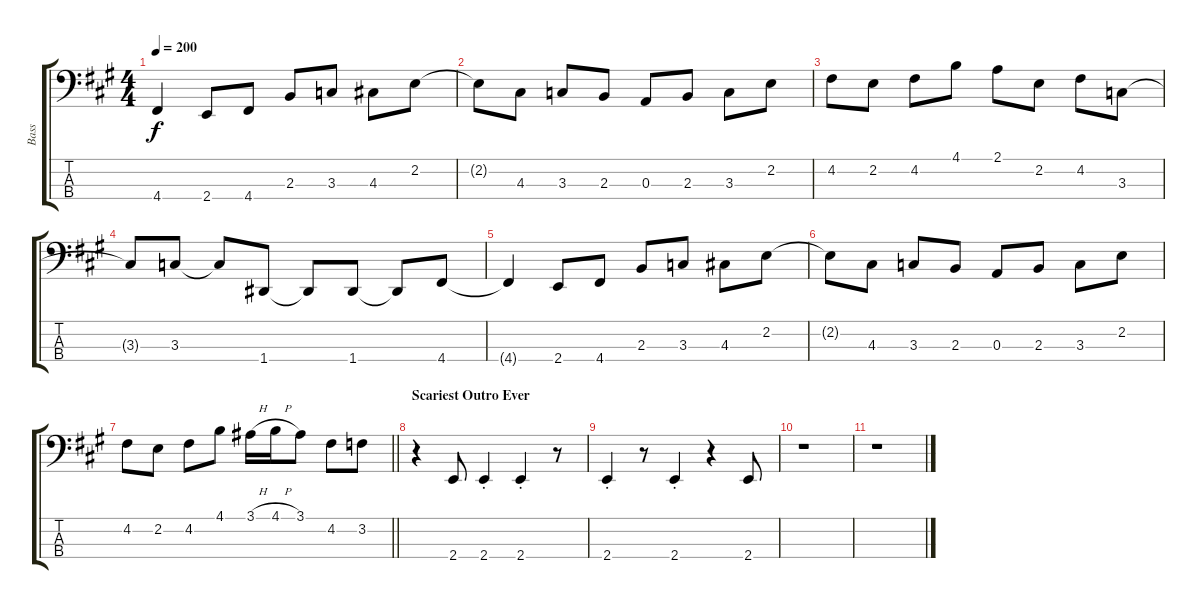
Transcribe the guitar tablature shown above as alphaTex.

\track ("Bass" "Bass") {instrument electricbassfinger}
\staff {score tabs}
\tuning (G2 D2 A1 D1) {hide}
\ts (4 4)
\tempo 200
\clef f4
\ks f#minor
4.4.4{dy f} 2.4.8 4.4.8 2.3.8 3.3.8 4.3.8 2.2.8 |
2.2{t}.8 4.3.8 3.3.8 2.3.8 0.3.8 2.3.8 3.3.8 2.2.8 |
4.2.8 2.2.8 4.2.8 4.1.8 2.1.8 2.2.8 4.2.8 3.3.8 |
3.3{t}.8 3.3.8 3.3{t}.8 1.4.8 1.4{t}.8 1.4.8 1.4{t}.8 4.4.8 |
4.4{t}.4 2.4.8 4.4.8 2.3.8 3.3.8 4.3.8 2.2.8 |
2.2{t}.8 4.3.8 3.3.8 2.3.8 0.3.8 2.3.8 3.3.8 2.2.8 |
\barLineRight lightlight
4.2.8 2.2.8 4.2.8 4.1.8 3.1{h}.16 4.1{h}.16 3.1.8 4.2.8 3.2.8 |
\section ("" "Scariest Outro Ever")
r.4 2.4.8 2.4{st}.4 2.4{st}.4 r.8 |
2.4{st}.4 r.8 2.4{st}.4 r.4 2.4.8 |
r.1 |
r.1
